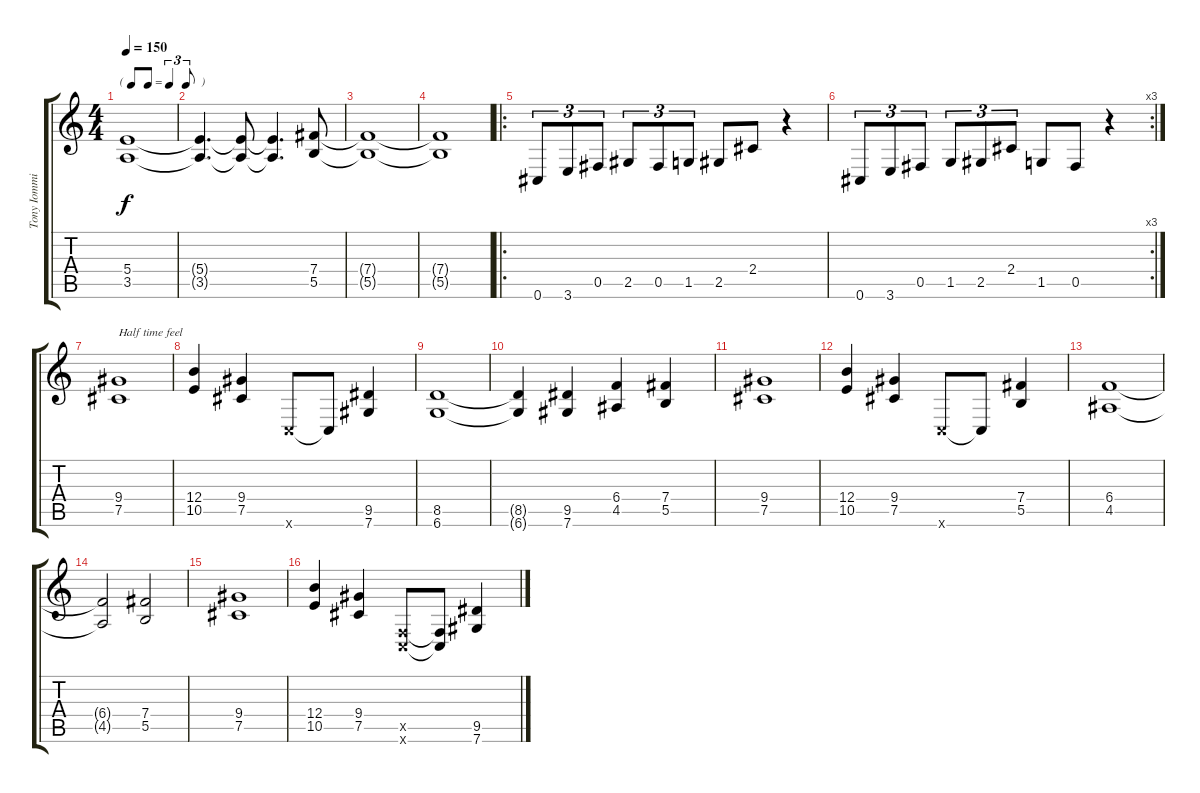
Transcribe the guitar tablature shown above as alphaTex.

\track ("Tony Iommi" "Tony Iommi") {instrument distortionguitar}
\staff {score tabs}
\tuning (Db4 Ab3 E3 B2 Gb2 Db2) {hide}
\ts (4 4)
\tf triplet8th
\tempo 150
\clef g2
\ks c
(5.4{t} 3.5{t}).1{dy f} |
(5.4{t} 3.5{t}).4{d} (5.4{t} 3.5{t}).8 (5.4{t} 3.5{t}).4{d} (7.4 5.5).8 |
(7.4{t} 5.5{t}).1 |
(7.4{t} 5.5{t}).1 |
\ro
0.6.8{tu (3 2)} 3.6.8{tu (3 2)} 0.5.8{tu (3 2)} 2.5.8{tu (3 2)} 0.5.8{tu (3 2)} 1.5.8{tu (3 2)} 2.5.8 2.4.8 r.4 |
\rc 3
0.6.8{tu (3 2)} 3.6.8{tu (3 2)} 0.5.8{tu (3 2)} 1.5.8{tu (3 2)} 2.5.8{tu (3 2)} 2.4.8{tu (3 2)} 1.5.8 0.5.8 r.4 |
(9.4 7.5).1{txt "Half time feel"} |
(12.4 10.5).4 (9.4 7.5).4 -1.6{x}.8 -1.6{t}.8 (9.5 7.6).4 |
(8.5 6.6).1 |
(8.5{t} 6.6{t}).4 (9.5 7.6).4 (6.4 4.5).4 (7.4 5.5).4 |
(9.4 7.5).1 |
(12.4 10.5).4 (9.4 7.5).4 -1.6{x}.8 -1.6{t}.8 (7.4 5.5).4 |
(6.4 4.5).1 |
(6.4{t} 4.5{t}).2 (7.4 5.5).2 |
(9.4 7.5).1 |
(12.4 10.5).4 (9.4 7.5).4 (-1.5{x} -1.6{x}).8 (-1.5{t} -1.6{t}).8 (9.5 7.6).4
